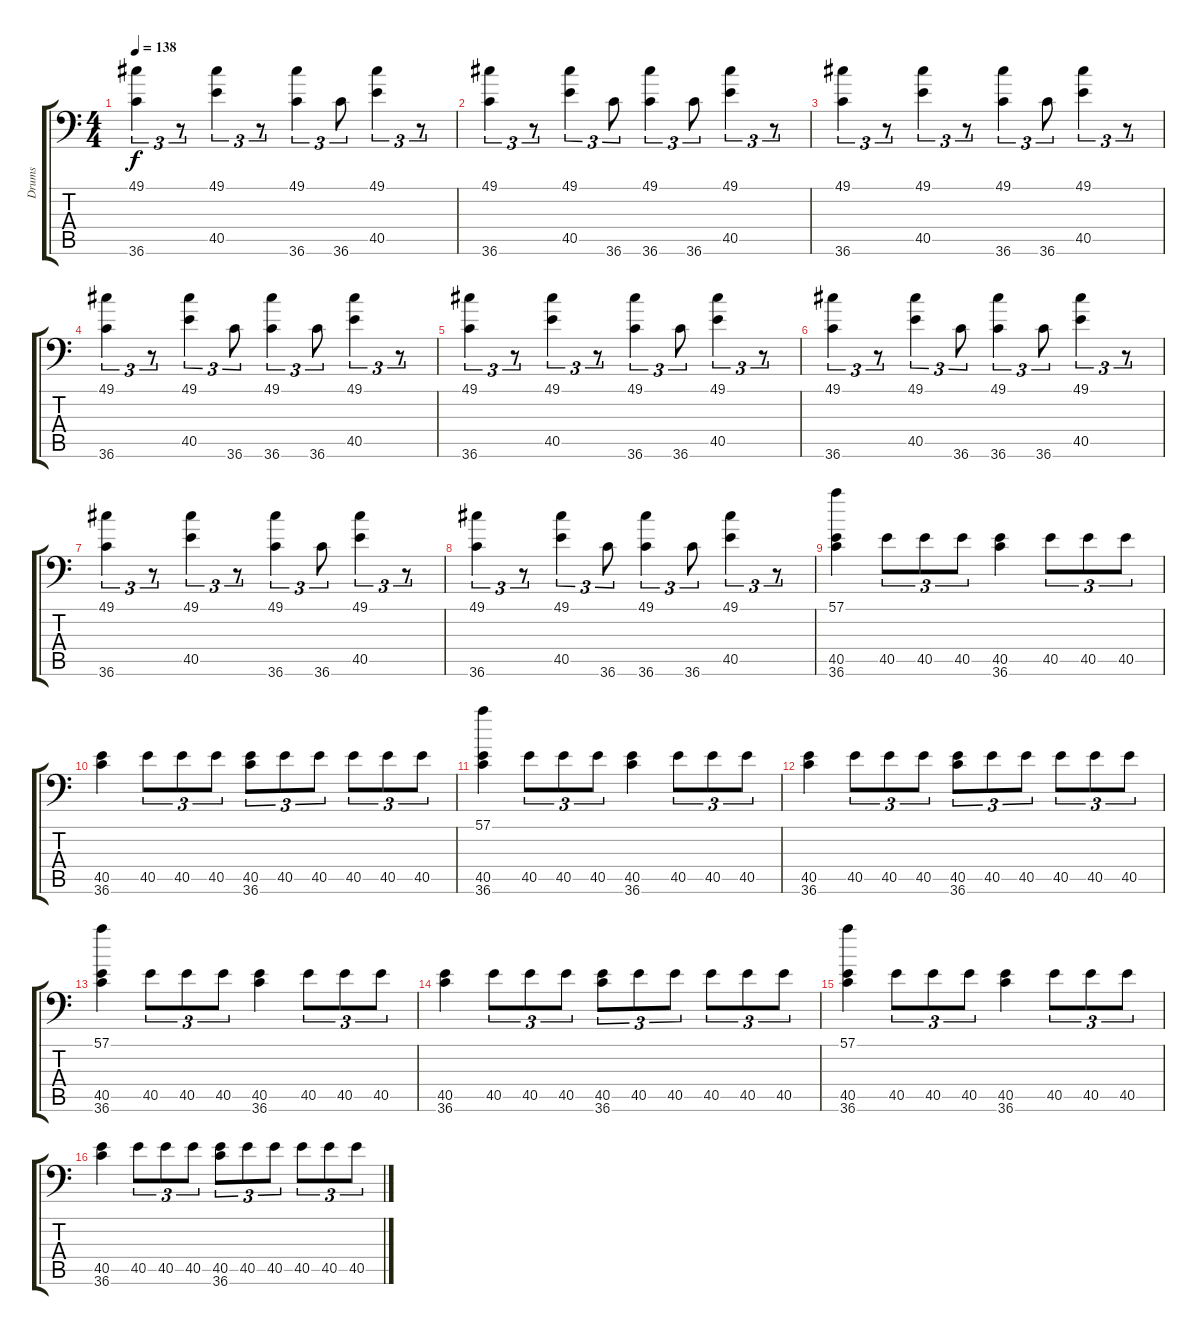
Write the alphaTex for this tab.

\track ("Drums" "Drums") {instrument acousticgrandpiano}
\staff {score tabs}
\tuning (C-1 C-1 C-1 C-1 C-1 C-1) {hide}
\ts (4 4)
\tempo 138
\clef f4
\ks c
(49.1 36.6).4{tu (3 2) dy f} r.8{tu (3 2)} (49.1 40.5).4{tu (3 2)} r.8{tu (3 2)} (49.1 36.6).4{tu (3 2)} 36.6.8{tu (3 2)} (49.1 40.5).4{tu (3 2)} r.8{tu (3 2)} |
(49.1 36.6).4{tu (3 2)} r.8{tu (3 2)} (49.1 40.5).4{tu (3 2)} 36.6.8{tu (3 2)} (49.1 36.6).4{tu (3 2)} 36.6.8{tu (3 2)} (49.1 40.5).4{tu (3 2)} r.8{tu (3 2)} |
(49.1 36.6).4{tu (3 2)} r.8{tu (3 2)} (49.1 40.5).4{tu (3 2)} r.8{tu (3 2)} (49.1 36.6).4{tu (3 2)} 36.6.8{tu (3 2)} (49.1 40.5).4{tu (3 2)} r.8{tu (3 2)} |
(49.1 36.6).4{tu (3 2)} r.8{tu (3 2)} (49.1 40.5).4{tu (3 2)} 36.6.8{tu (3 2)} (49.1 36.6).4{tu (3 2)} 36.6.8{tu (3 2)} (49.1 40.5).4{tu (3 2)} r.8{tu (3 2)} |
(49.1 36.6).4{tu (3 2)} r.8{tu (3 2)} (49.1 40.5).4{tu (3 2)} r.8{tu (3 2)} (49.1 36.6).4{tu (3 2)} 36.6.8{tu (3 2)} (49.1 40.5).4{tu (3 2)} r.8{tu (3 2)} |
(49.1 36.6).4{tu (3 2)} r.8{tu (3 2)} (49.1 40.5).4{tu (3 2)} 36.6.8{tu (3 2)} (49.1 36.6).4{tu (3 2)} 36.6.8{tu (3 2)} (49.1 40.5).4{tu (3 2)} r.8{tu (3 2)} |
(49.1 36.6).4{tu (3 2)} r.8{tu (3 2)} (49.1 40.5).4{tu (3 2)} r.8{tu (3 2)} (49.1 36.6).4{tu (3 2)} 36.6.8{tu (3 2)} (49.1 40.5).4{tu (3 2)} r.8{tu (3 2)} |
(49.1 36.6).4{tu (3 2)} r.8{tu (3 2)} (49.1 40.5).4{tu (3 2)} 36.6.8{tu (3 2)} (49.1 36.6).4{tu (3 2)} 36.6.8{tu (3 2)} (49.1 40.5).4{tu (3 2)} r.8{tu (3 2)} |
(57.1 40.5 36.6).4 40.5.8{tu (3 2)} 40.5.8{tu (3 2)} 40.5.8{tu (3 2)} (40.5 36.6).4 40.5.8{tu (3 2)} 40.5.8{tu (3 2)} 40.5.8{tu (3 2)} |
(40.5 36.6).4 40.5.8{tu (3 2)} 40.5.8{tu (3 2)} 40.5.8{tu (3 2)} (40.5 36.6).8{tu (3 2)} 40.5.8{tu (3 2)} 40.5.8{tu (3 2)} 40.5.8{tu (3 2)} 40.5.8{tu (3 2)} 40.5.8{tu (3 2)} |
(57.1 40.5 36.6).4 40.5.8{tu (3 2)} 40.5.8{tu (3 2)} 40.5.8{tu (3 2)} (40.5 36.6).4 40.5.8{tu (3 2)} 40.5.8{tu (3 2)} 40.5.8{tu (3 2)} |
(40.5 36.6).4 40.5.8{tu (3 2)} 40.5.8{tu (3 2)} 40.5.8{tu (3 2)} (40.5 36.6).8{tu (3 2)} 40.5.8{tu (3 2)} 40.5.8{tu (3 2)} 40.5.8{tu (3 2)} 40.5.8{tu (3 2)} 40.5.8{tu (3 2)} |
(57.1 40.5 36.6).4 40.5.8{tu (3 2)} 40.5.8{tu (3 2)} 40.5.8{tu (3 2)} (40.5 36.6).4 40.5.8{tu (3 2)} 40.5.8{tu (3 2)} 40.5.8{tu (3 2)} |
(40.5 36.6).4 40.5.8{tu (3 2)} 40.5.8{tu (3 2)} 40.5.8{tu (3 2)} (40.5 36.6).8{tu (3 2)} 40.5.8{tu (3 2)} 40.5.8{tu (3 2)} 40.5.8{tu (3 2)} 40.5.8{tu (3 2)} 40.5.8{tu (3 2)} |
(57.1 40.5 36.6).4 40.5.8{tu (3 2)} 40.5.8{tu (3 2)} 40.5.8{tu (3 2)} (40.5 36.6).4 40.5.8{tu (3 2)} 40.5.8{tu (3 2)} 40.5.8{tu (3 2)} |
(40.5 36.6).4 40.5.8{tu (3 2)} 40.5.8{tu (3 2)} 40.5.8{tu (3 2)} (40.5 36.6).8{tu (3 2)} 40.5.8{tu (3 2)} 40.5.8{tu (3 2)} 40.5.8{tu (3 2)} 40.5.8{tu (3 2)} 40.5.8{tu (3 2)}
